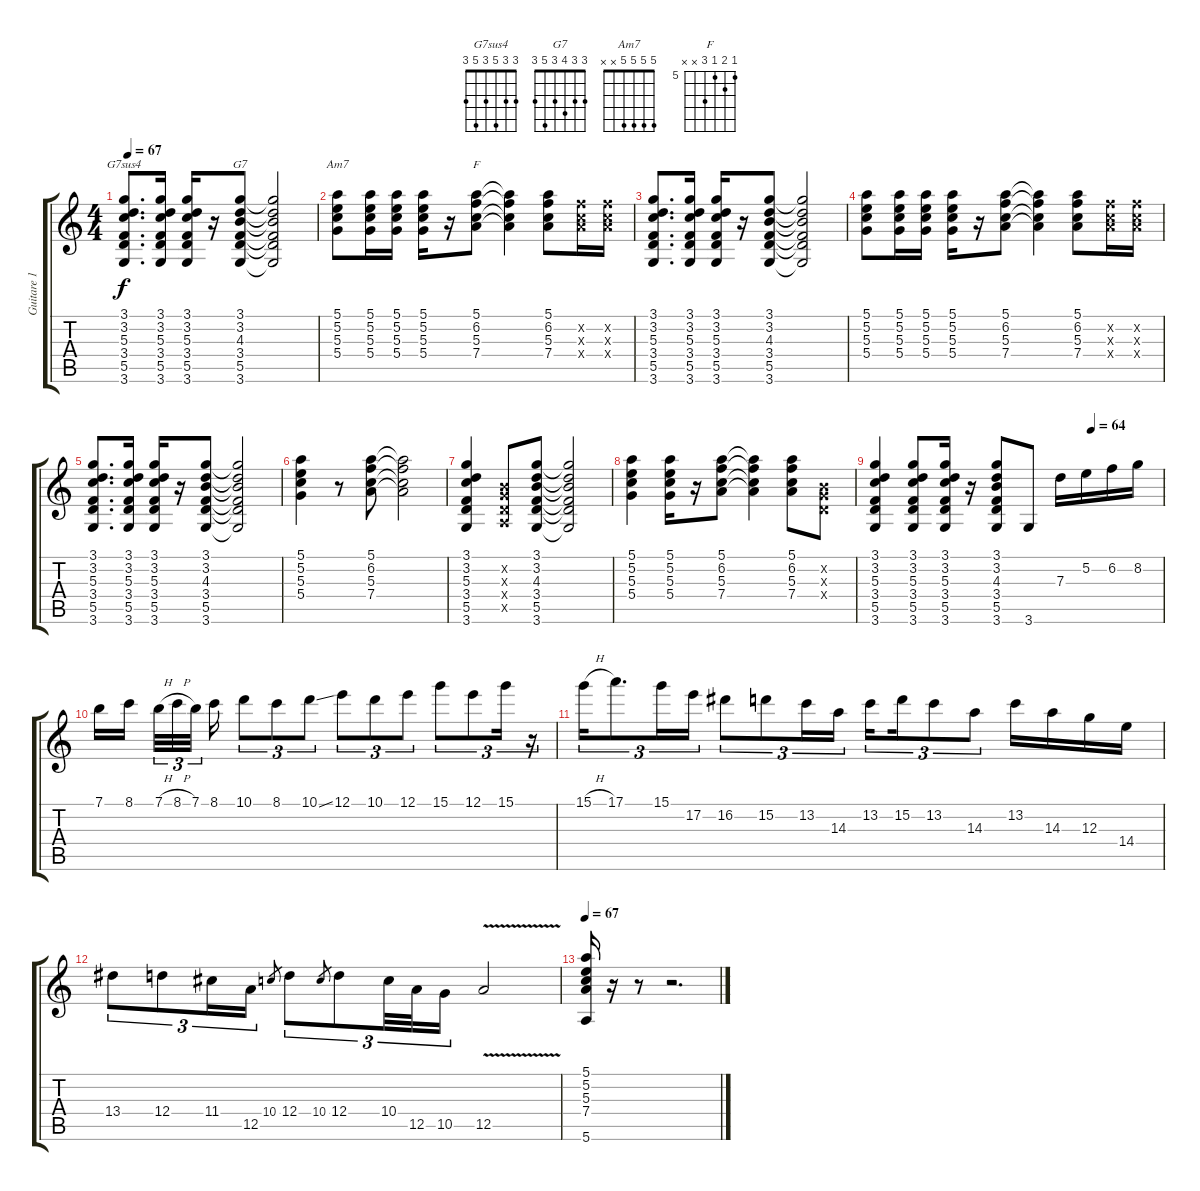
\track ("Guitare 1" "Guitare 1") {instrument acousticguitarsteel}
\staff {score tabs}
\tuning (E4 B3 G3 D3 A2 E2) {hide}
\chord ("G7sus4" 3 3 5 3 5 3)
\chord ("G7" 3 3 4 3 5 3)
\chord ("Am7" 5 5 5 5 x x)
\chord ("F" 5 6 5 7 x x) {firstfret 5}
\ts (4 4)
\tempo 67
\clef g2
\ks c
(3.1 3.2 5.3 3.4 5.5 3.6).8{d ch "G7sus4" dy f} (3.1 3.2 5.3 3.4 5.5 3.6).16 (3.1 3.2 5.3 3.4 5.5 3.6).16 r.16 (3.1 3.2 4.3 3.4 5.5 3.6).8{ch "G7"} (3.1{t} 3.2{t} 4.3{t} 3.4{t} 5.5{t} 3.6{t}).2 |
(5.1 5.2 5.3 5.4).8{ch "Am7"} (5.1 5.2 5.3 5.4).16 (5.1 5.2 5.3 5.4).16 (5.1 5.2 5.3 5.4).16 r.16 (5.1 6.2 5.3 7.4).8{ch "F"} (5.1{t} 6.2{t} 5.3{t} 7.4{t}).4 (5.1 6.2 5.3 7.4).8 (6.2{x} 5.3{x} 7.4{x}).16 (6.2{x} 5.3{x} 7.4{x}).16 |
(3.1 3.2 5.3 3.4 5.5 3.6).8{d} (3.1 3.2 5.3 3.4 5.5 3.6).16 (3.1 3.2 5.3 3.4 5.5 3.6).16 r.16 (3.1 3.2 4.3 3.4 5.5 3.6).8 (3.1{t} 3.2{t} 4.3{t} 3.4{t} 5.5{t} 3.6{t}).2 |
(5.1 5.2 5.3 5.4).8 (5.1 5.2 5.3 5.4).16 (5.1 5.2 5.3 5.4).16 (5.1 5.2 5.3 5.4).16 r.16 (5.1 6.2 5.3 7.4).8 (5.1{t} 6.2{t} 5.3{t} 7.4{t}).4 (5.1 6.2 5.3 7.4).8 (6.2{x} 5.3{x} 7.4{x}).16 (6.2{x} 5.3{x} 7.4{x}).16 |
(3.1 3.2 5.3 3.4 5.5 3.6).8{d} (3.1 3.2 5.3 3.4 5.5 3.6).16 (3.1 3.2 5.3 3.4 5.5 3.6).16 r.16 (3.1 3.2 4.3 3.4 5.5 3.6).8 (3.1{t} 3.2{t} 4.3{t} 3.4{t} 5.5{t} 3.6{t}).2 |
(5.1 5.2 5.3 5.4).4 r.8 (5.1 6.2 5.3 7.4).8 (5.1{t} 6.2{t} 5.3{t} 7.4{t}).2 |
(3.1 3.2 5.3 3.4 5.5 3.6).4 (0.2{x} 0.3{x} 0.4{x} 0.5{x}).8 (3.1 3.2 4.3 3.4 5.5 3.6).8 (3.1{t} 3.2{t} 4.3{t} 3.4{t} 5.5{t} 3.6{t}).2 |
(5.1 5.2 5.3 5.4).4 (5.1 5.2 5.3 5.4).16 r.16 (5.1 6.2 5.3 7.4).8 (5.1{t} 6.2{t} 5.3{t} 7.4{t}).4 (5.1 6.2 5.3 7.4).8 (0.2{x} 0.3{x} 0.4{x}).8 |
\tempo (64 0.75)
(3.1 3.2 5.3 3.4 5.5 3.6).4 (3.1 3.2 5.3 3.4 5.5 3.6).8 (3.1 3.2 5.3 3.4 5.5 3.6).16 r.16 (3.1 3.2 4.3 3.4 5.5 3.6).8 3.6.8 7.3.16{volume 12} 5.2.16 6.2.16 8.2.16 |
7.1.16 8.1.16{beam splitsecondary} 7.1{h}.32{tu (3 2)} 8.1{h}.32{tu (3 2)} 7.1.32{tu (3 2) beam splitsecondary} 8.1.16 10.1.8{tu (3 2)} 8.1.8{tu (3 2)} 10.1{ss}.8{tu (3 2)} 12.1.8{tu (3 2)} 10.1.8{tu (3 2)} 12.1.8{tu (3 2)} 15.1.8{tu (3 2)} 12.1.8{tu (3 2)} 15.1.16{tu (3 2)} r.16{tu (3 2)} |
15.1{h}.16{tu (3 2)} 17.1.8{d tu (3 2)} 15.1.16{tu (3 2)} 17.2.16{tu (3 2)} 16.2.8{tu (3 2)} 15.2.8{tu (3 2)} 13.2.16{tu (3 2)} 14.3.16{tu (3 2)} 13.2.16{tu (3 2) beam splitsecondary} 15.2.16{tu (3 2)} 13.2.8{tu (3 2)} 14.3.8{tu (3 2)} 13.2.16 14.3.16 12.3.16 14.4.16 |
13.4.8{tu (3 2)} 12.4.8{tu (3 2)} 11.4.16{tu (3 2)} 12.5.16{tu (3 2)} 10.4.8{gr} 12.4.8{tu (3 2)} 10.4.8{gr} 12.4.8{tu (3 2)} 10.4.32{tu (3 2)} 12.5.32{tu (3 2)} 10.5.16{tu (3 2)} 12.5{v}.2 |
\tempo 67
(5.1 5.2 5.3 7.4 5.6).16{volume 9} r.16 r.8 r.2{d}
